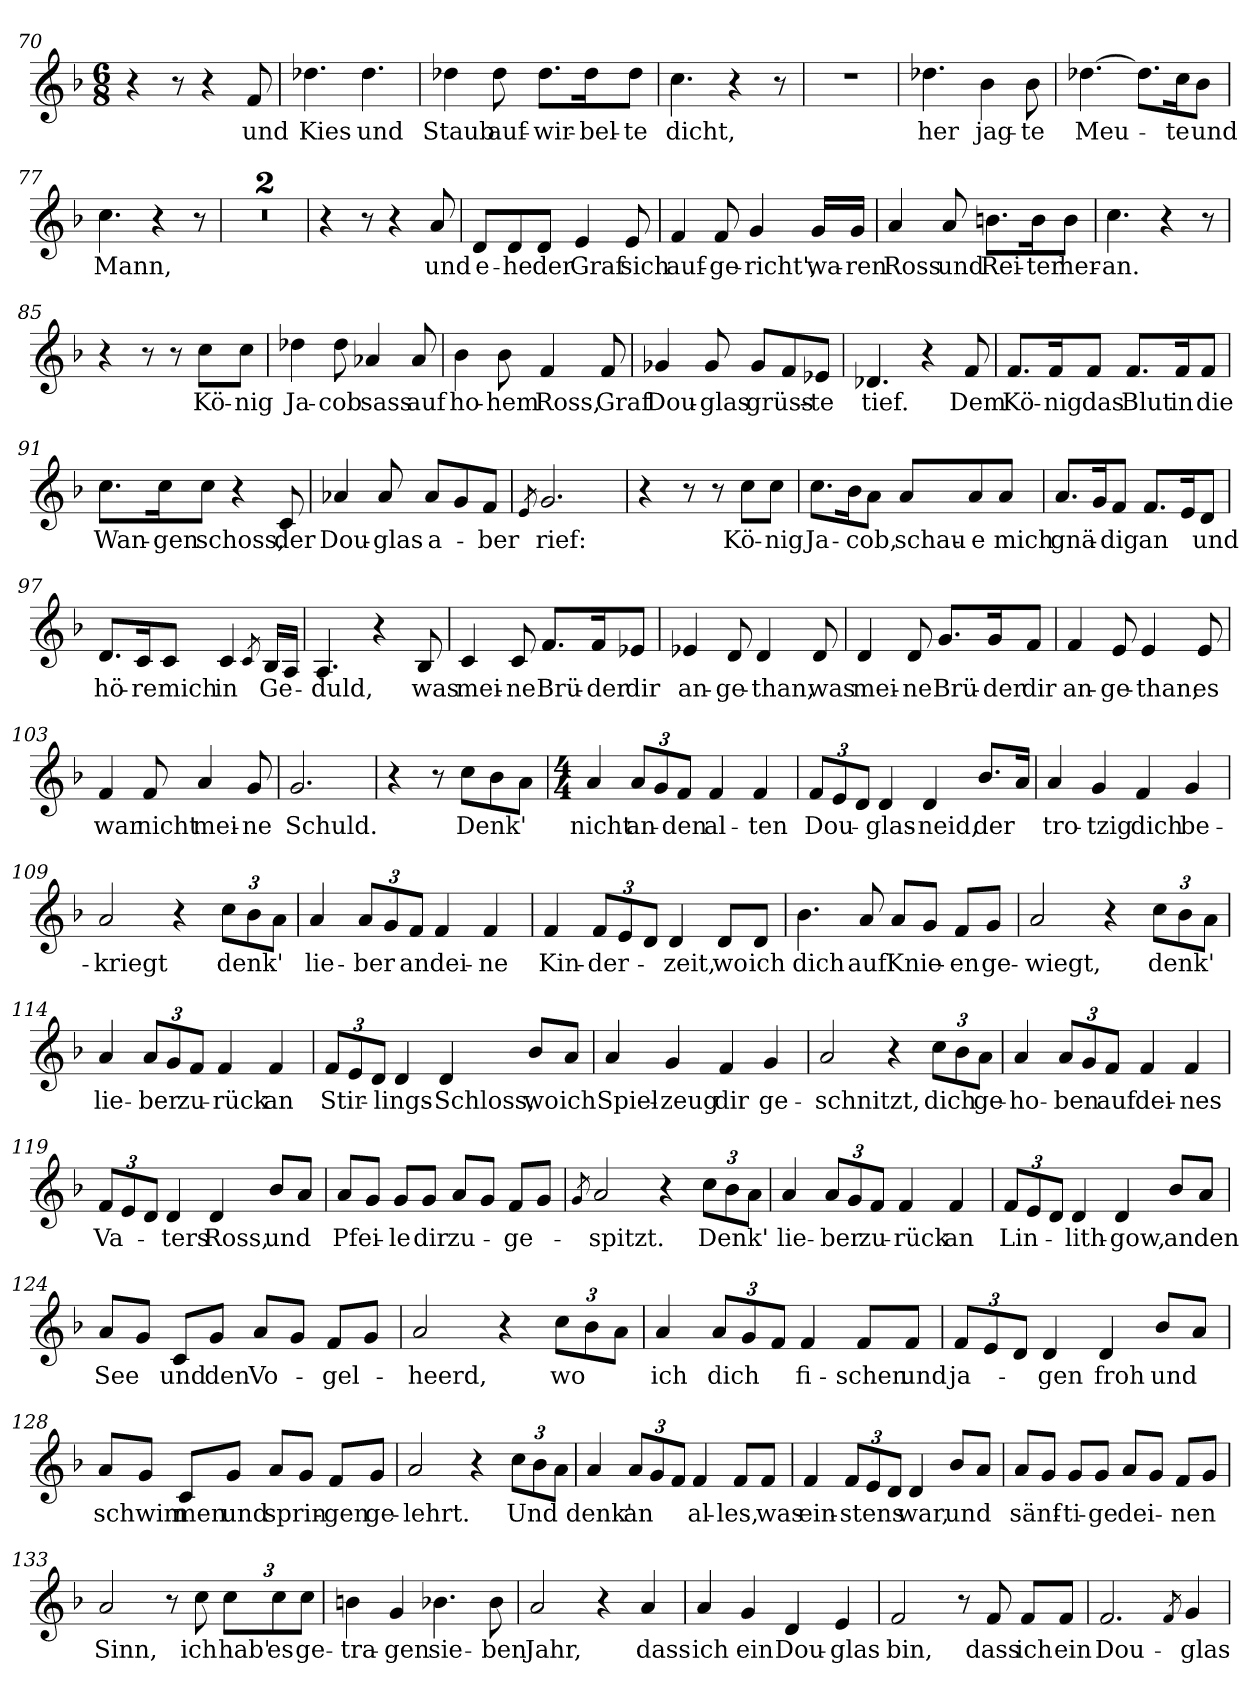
**kern	**text
*part1	*part1
*staff1	*staff1
*clefG2	*
*k[b-]	*
*M6/8	*
=70	=70
4r	.
8r	.
4r	.
!	!LO:LY:b
8f/	und
=71	=71
!	!LO:LY:b
4.dd-X\	Kies
!	!LO:LY:b
4.dd-\	und
=72	=72
!	!LO:LY:b
4dd-X\	Staub
!	!LO:LY:b
8dd-\	auf-
!	!LO:LY:b
8.dd-\L	-wir-
!	!LO:LY:b
16dd-\K	-bel-
!	!LO:LY:b
8dd-\J	-te
=73	=73
!	!LO:LY:b
4.cc\	dicht,
4r	.
8r	.
=74	=74
2.r	.
!!LO:LB:g=z
=75	=75
!	!LO:LY:b
4.dd-X\	her
!	!LO:LY:b
4b-\	jag-
!	!LO:LY:b
8b-\	-te
=76	=76
!	!LO:LY:b
[4.dd-X\	Meu-
8.dd-\L]	.
!	!LO:LY:b
16cc\K	-te
!	!LO:LY:b
8b-\J	und
=77	=77
!	!LO:LY:b
4.cc\	Mann,
4r	.
8r	.
=78	=78
2.r	.
=79	=79
2.r	.
=80	=80
4r	.
8r	.
4r	.
!	!LO:LY:b
8a/	und
=81	=81
!	!LO:LY:b
8d/L	e-
!	!LO:LY:b
8d/	-he
!	!LO:LY:b
8d/J	der
!	!LO:LY:b
4e/	Graf
!	!LO:LY:b
8e/	sich
=82	=82
!	!LO:LY:b
4f/	auf-
!	!LO:LY:b
8f/	-ge-
!	!LO:LY:b
4g/	-richt',
!	!LO:LY:b
16g/LL	wa-
!	!LO:LY:b
16g/JJ	-ren
!!LO:PB:g=z
=83	=83
!	!LO:LY:b
4a/	Ross
!	!LO:LY:b
8a/	und
!	!LO:LY:b
8.bn\L	Rei-
!	!LO:LY:b
16b\K	-ter
!	!LO:LY:b
8b\J	her-
=84	=84
!	!LO:LY:b
4.cc\	-an.
4r	.
8r	.
=85	=85
4r	.
8r	.
8r	.
!	!LO:LY:b
8cc\L	Kö-
!	!LO:LY:b
8cc\J	-nig
=86	=86
!	!LO:LY:b
4dd-X\	Ja-
!	!LO:LY:b
8dd-\	-cob
!	!LO:LY:b
4a-X/	sass
!	!LO:LY:b
8a-/	auf
=87	=87
!	!LO:LY:b
4b-\	ho-
!	!LO:LY:b
8b-\	-hem
!	!LO:LY:b
4f/	Ross,
!	!LO:LY:b
8f/	Graf
=88	=88
!	!LO:LY:b
4g-X/	Dou-
!	!LO:LY:b
8g-/	-glas
!	!LO:LY:b
8g-/L	grüss-
8f/	.
!	!LO:LY:b
8e-X/J	-te
=89	=89
!	!LO:LY:b
4.d-X/	tief.
4r	.
!	!LO:LY:b
8f/	Dem
!!LO:LB:g=z
=90	=90
!	!LO:LY:b
8.f/L	Kö-
!	!LO:LY:b
16f/K	-nig
!	!LO:LY:b
8f/J	das
!	!LO:LY:b
8.f/L	Blut
!	!LO:LY:b
16f/K	in
!	!LO:LY:b
8f/J	die
=91	=91
!	!LO:LY:b
8.cc\L	Wan-
!	!LO:LY:b
16cc\K	-gen
!	!LO:LY:b
8cc\J	schoss,
4r	.
!	!LO:LY:b
8c/	der
=92	=92
!	!LO:LY:b
4a-X/	Dou-
!	!LO:LY:b
8a-/	-glas
!	!LO:LY:b
8a-/L	a-
8g/	.
!	!LO:LY:b
8f/J	-ber
=93	=93
8qe/	.
!	!LO:LY:b
2.g/	rief:
=94	=94
4r	.
8r	.
8r	.
!	!LO:LY:b
8cc\L	Kö-
!	!LO:LY:b
8cc\J	-nig
=95	=95
!	!LO:LY:b
8.cc\L	Ja-
16b-\K	.
!	!LO:LY:b
8a\J	-cob,
!	!LO:LY:b
8a/L	schau-
!	!LO:LY:b
8a/	-e
!	!LO:LY:b
8a/J	mich
!!LO:LB:g=z
=96	=96
!	!LO:LY:b
8.a/L	gnä-
16g/K	.
!	!LO:LY:b
8f/J	-dig
!	!LO:LY:b
8.f/L	an
16e/K	.
!	!LO:LY:b
8d/J	und
=97	=97
!	!LO:LY:b
8.d/L	hö-
!	!LO:LY:b
16c/K	-re
!	!LO:LY:b
8c/J	mich
!	!LO:LY:b
4c/	in
8qc/	.
!	!LO:LY:b
16B-/LL	Ge-
16A/JJ	.
=98	=98
!	!LO:LY:b
4.A/	-duld,
4r	.
!	!LO:LY:b
8B-/	was
=99	=99
!	!LO:LY:b
4c/	mei-
!	!LO:LY:b
8c/	-ne
!	!LO:LY:b
8.f/L	Brü-
!	!LO:LY:b
16f/K	-der
!	!LO:LY:b
8e-X/J	dir
=100	=100
!	!LO:LY:b
4e-X/	an-
!	!LO:LY:b
8d/	-ge-
!	!LO:LY:b
4d/	-than,
!	!LO:LY:b
8d/	was
=101	=101
!	!LO:LY:b
4d/	mei-
!	!LO:LY:b
8d/	-ne
!	!LO:LY:b
8.g/L	Brü-
!	!LO:LY:b
16g/K	-der
!	!LO:LY:b
8f/J	dir
!!LO:LB:g=z
=102	=102
!	!LO:LY:b
4f/	an-
!	!LO:LY:b
8e/	-ge-
!	!LO:LY:b
4e/	-than,
!	!LO:LY:b
8e/	es
=103	=103
!	!LO:LY:b
4f/	war
!	!LO:LY:b
8f/	nicht
!	!LO:LY:b
4a/	mei-
!	!LO:LY:b
8g/	-ne
=104	=104
!	!LO:LY:b
2.g/	Schuld.
=105	=105
4r	.
8r	.
!	!LO:LY:b
8cc\L	Denk'
8b-\	.
8a\J	.
=106	=106
*M4/4	*
!	!LO:LY:b
4a/	nicht
!	!LO:LY:b
12a/L	an-
12g/	.
!	!LO:LY:b
12f/J	-den
!	!LO:LY:b
4f/	al-
!	!LO:LY:b
4f/	-ten
=107	=107
!	!LO:LY:b
12f/L	Dou-
12e/	.
12d/J	.
!	!LO:LY:b
4d/	-glas-
!	!LO:LY:b
4d/	-neid,
!	!LO:LY:b
8.b-/L	der
16a/Jk	.
=108	=108
!	!LO:LY:b
4a/	tro-
!	!LO:LY:b
4g/	-tzig
!	!LO:LY:b
4f/	dich
!	!LO:LY:b
4g/	be-
!!LO:LB:g=z
=109	=109
!	!LO:LY:b
2a/	-kriegt
4r	.
!	!LO:LY:b
12cc\L	denk'
12b-\	.
12a\J	.
=110	=110
!	!LO:LY:b
4a/	lie-
!	!LO:LY:b
12a/L	-ber
12g/	.
!	!LO:LY:b
12f/J	an
!	!LO:LY:b
4f/	dei-
!	!LO:LY:b
4f/	-ne
=111	=111
!	!LO:LY:b
4f/	Kin-
!	!LO:LY:b
12f/L	-der-
12e/	.
12d/J	.
!	!LO:LY:b
4d/	-zeit,
!	!LO:LY:b
8d/L	wo
!	!LO:LY:b
8d/J	ich
=112	=112
!	!LO:LY:b
4.b-\	dich
!	!LO:LY:b
8a/	auf
!	!LO:LY:b
8a/L	Knie-
8g/J	.
!	!LO:LY:b
8f/L	-en
!	!LO:LY:b
8g/J	ge-
=113	=113
!	!LO:LY:b
2a/	-wiegt,
4r	.
!	!LO:LY:b
12cc\L	denk'
12b-\	.
12a\J	.
=114	=114
!	!LO:LY:b
4a/	lie-
!	!LO:LY:b
12a/L	-ber
12g/	.
!	!LO:LY:b
12f/J	zu-
!	!LO:LY:b
4f/	-rück
!	!LO:LY:b
4f/	an
!!LO:LB:g=z
=115	=115
!	!LO:LY:b
12f/L	Stir-
12e/	.
12d/J	.
!	!LO:LY:b
4d/	-lings-
!	!LO:LY:b
4d/	-Schloss,
!	!LO:LY:b
8b-/L	wo
!	!LO:LY:b
8a/J	ich
=116	=116
!	!LO:LY:b
4a/	Spiel-
!	!LO:LY:b
4g/	-zeug
!	!LO:LY:b
4f/	dir
!	!LO:LY:b
4g/	ge-
=117	=117
!	!LO:LY:b
2a/	-schnitzt,
4r	.
!	!LO:LY:b
12cc\L	dich
12b-\	.
!	!LO:LY:b
12a\J	ge-
=118	=118
!	!LO:LY:b
4a/	-ho-
!	!LO:LY:b
12a/L	-ben
12g/	.
!	!LO:LY:b
12f/J	auf
!	!LO:LY:b
4f/	dei-
!	!LO:LY:b
4f/	-nes
=119	=119
!	!LO:LY:b
12f/L	Va-
12e/	.
12d/J	.
!	!LO:LY:b
4d/	-ters
!	!LO:LY:b
4d/	Ross,
!	!LO:LY:b
8b-/L	und
8a/J	.
!!LO:LB:g=z
=120	=120
!	!LO:LY:b
8a/L	Pfei-
8g/J	.
!	!LO:LY:b
8g/L	-le
!	!LO:LY:b
8g/J	dir
!	!LO:LY:b
8a/L	zu-
8g/J	.
!	!LO:LY:b
8f/L	-ge-
8g/J	.
=121	=121
8qg/	.
!	!LO:LY:b
2a/	-spitzt.
4r	.
!	!LO:LY:b
12cc\L	Denk'
12b-\	.
12a\J	.
=122	=122
!	!LO:LY:b
4a/	lie-
!	!LO:LY:b
12a/L	-ber
12g/	.
!	!LO:LY:b
12f/J	zu-
!	!LO:LY:b
4f/	-rück
!	!LO:LY:b
4f/	an
=123	=123
!	!LO:LY:b
12f/L	Lin-
12e/	.
12d/J	.
!	!LO:LY:b
4d/	-lith-
!	!LO:LY:b
4d/	-gow,
!	!LO:LY:b
8b-/L	an
!	!LO:LY:b
8a/J	den
=124	=124
!	!LO:LY:b
8a/L	See
8g/J	.
!	!LO:LY:b
8c/L	und
!	!LO:LY:b
8g/J	den
!	!LO:LY:b
8a/L	Vo-
8g/J	.
!	!LO:LY:b
8f/L	-gel-
8g/J	.
=125	=125
!	!LO:LY:b
2a/	-heerd,
4r	.
!	!LO:LY:b
12cc\L	wo
12b-\	.
12a\J	.
!!LO:LB:g=z
=126	=126
!	!LO:LY:b
4a/	ich
!	!LO:LY:b
12a/L	dich
12g/	.
12f/J	.
!	!LO:LY:b
4f/	fi-
!	!LO:LY:b
8f/L	-schen
!	!LO:LY:b
8f/J	und
=127	=127
!	!LO:LY:b
12f/L	ja-
12e/	.
12d/J	.
!	!LO:LY:b
4d/	-gen
!	!LO:LY:b
4d/	froh
!	!LO:LY:b
8b-/L	und
8a/J	.
=128	=128
!	!LO:LY:b
8a/L	schwim
8g/J	.
!	!LO:LY:b
8c/L	men
!	!LO:LY:b
8g/J	und
!	!LO:LY:b
8a/L	sprin-
8g/J	.
!	!LO:LY:b
8f/L	-gen
!	!LO:LY:b
8g/J	ge-
=129	=129
!	!LO:LY:b
2a/	-lehrt.
4r	.
!	!LO:LY:b
12cc\L	Und
12b-\	.
12a\J	.
=130	=130
!	!LO:LY:b
4a/	denk'
!	!LO:LY:b
12a/L	an
12g/	.
12f/J	.
!	!LO:LY:b
4f/	al-
!	!LO:LY:b
8f/L	-les,
!	!LO:LY:b
8f/J	was
!!LO:LB:g=z
=131	=131
!	!LO:LY:b
4f/	ein-
!	!LO:LY:b
12f/L	-stens
12e/	.
12d/J	.
!	!LO:LY:b
4d/	war,
!	!LO:LY:b
8b-/L	und
8a/J	.
=132	=132
!	!LO:LY:b
8a/L	sänf-
8g/J	.
!	!LO:LY:b
8g/L	-ti-
!	!LO:LY:b
8g/J	-ge
!	!LO:LY:b
8a/L	dei-
8g/J	.
!	!LO:LY:b
8f/L	-nen
8g/J	.
=133	=133
!	!LO:LY:b
2a/	Sinn,
8r	.
!	!LO:LY:b
8cc\	ich
!	!LO:LY:b
12cc\L	hab'
!	!LO:LY:b
12cc\	es
!	!LO:LY:b
12cc\J	ge-
=134	=134
!	!LO:LY:b
4bn\	-tra-
!	!LO:LY:b
4g/	-gen
!	!LO:LY:b
4.b-X\	sie-
!	!LO:LY:b
8b-\	-ben
=135	=135
!	!LO:LY:b
2a/	Jahr,
4r	.
!	!LO:LY:b
4a/	dass
=136	=136
!	!LO:LY:b
4a/	ich
!	!LO:LY:b
4g/	ein
!	!LO:LY:b
4d/	Dou-
!	!LO:LY:b
4e/	-glas
!!LO:LB:g=z
=137	=137
!	!LO:LY:b
2f/	bin,
8r	.
!	!LO:LY:b
8f/	dass
!	!LO:LY:b
8f/L	ich
!	!LO:LY:b
8f/J	ein
=138	=138
!	!LO:LY:b
2.f/	Dou-
8qf/	.
!	!LO:LY:b
4g/	-glas
=	=
*-	*-
